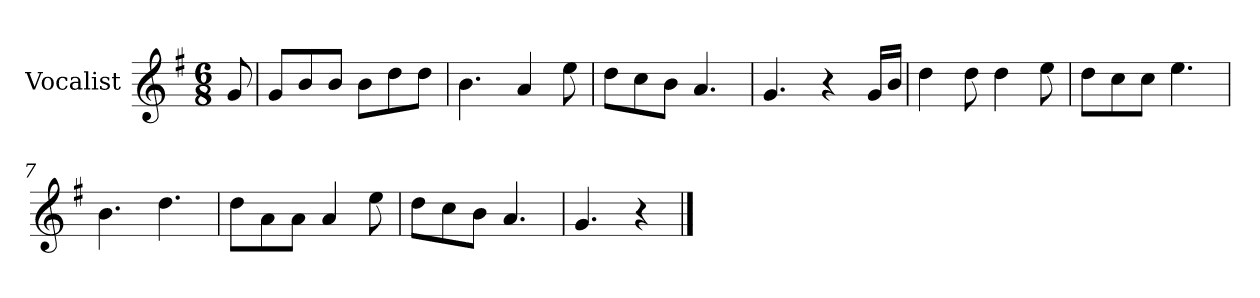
**kern
*part1
*staff1
*I"Vocalist
*k[f#]
*G:
*M6/8
=
8g
=1
8gL
8b
8bJ
8bL
8dd
8ddJ
=2
4.b
4a
8ee
=3
8ddL
8cc
8bJ
4.a
=4
4.g
4r
16gLL
16bJJ
=5
4dd
8dd
4dd
8ee
=6
8ddL
8cc
8ccJ
4.ee
=7
4.b
4.dd
=8
8ddL
8a
8aJ
4a
8ee
=9
8ddL
8cc
8bJ
4.a
=10
4.g
4r
==
*-
